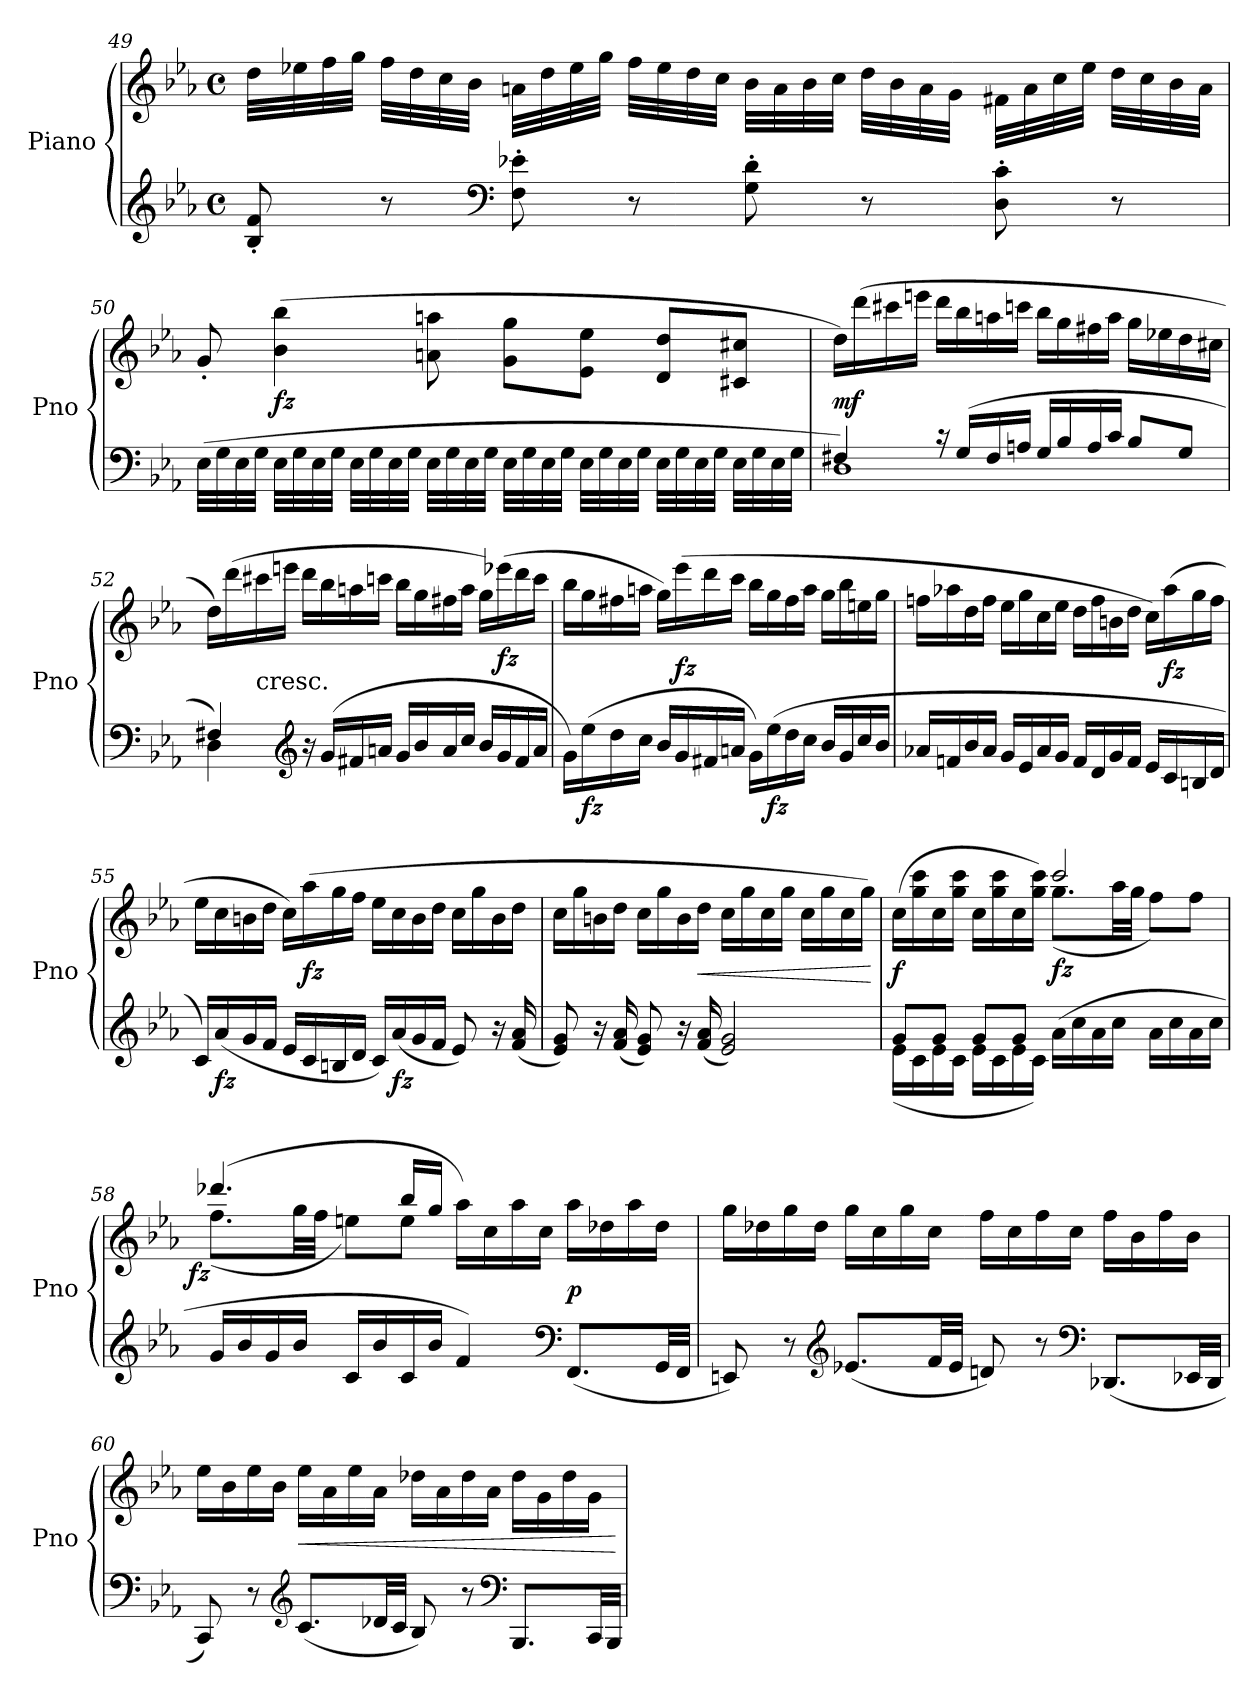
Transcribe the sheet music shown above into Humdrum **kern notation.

**kern	**kern	**dynam
*part1	*part1	*part1
*staff2	*staff1	*staff1/2
*I"Piano	*	*
*I'Pno	*	*
*clefG2	*clefG2	*
*k[b-e-a-]	*k[b-e-a-]	*
*E-:	*E-:	*
*M4/4	*M4/4	*
*met(c)	*met(c)	*
=49	=49	=49
8B-' 8f'	32ddLLL	.
.	32ee-X	.
.	32ff	.
.	32ggJJJ	.
8r	32ffLLL	.
.	32dd	.
.	32cc	.
.	32b-JJJ	.
*clefF4	*	*
8F' 8e-X'	32anLLL	.
.	32dd	.
.	32ee-	.
.	32ggJJJ	.
8r	32ffLLL	.
.	32ee-	.
.	32dd	.
.	32ccJJJ	.
8G' 8d'	32b-LLL	.
.	32a	.
.	32b-	.
.	32ccJJJ	.
8r	32dd\LLL	.
.	32b-\	.
.	32a\	.
.	32g\JJJ	.
8D' 8c'	32f#XLLL	.
.	32a	.
.	32cc	.
.	32ee-JJJ	.
8r	32ddLLL	.
.	32cc	.
.	32b-	.
.	32aJJJ	.
!!LO:LB:g=z
=50	=50	=50
(32E-LLL	8g'	.
32G	.	.
32E-	.	.
32GJJJ	.	.
32E-LLL	(4b- 4bb-	fz
32G	.	.
32E-	.	.
32GJJJ	.	.
32E-LLL	.	.
32G	.	.
32E-	.	.
32GJJJ	.	.
32E-LLL	8an 8aan	.
32G	.	.
32E-	.	.
32GJJJ	.	.
32E-LLL	8g 8ggL	.
32G	.	.
32E-	.	.
32GJJJ	.	.
32E-LLL	8e- 8ee-J	.
32G	.	.
32E-	.	.
32GJJJ	.	.
32E-LLL	8d 8ddL	.
32G	.	.
32E-	.	.
32GJJJ	.	.
32E-LLL	8c#X 8cc#XJ	.
32G	.	.
32E-	.	.
32GJJJ	.	.
=51	=51	=51
*^	*	*
4F#X)	1D	16ddLL)	mf
.	.	(16ddd	.
.	.	16ccc#X	.
.	.	16eeenJJ	.
16rc	.	16dddLL	.
(16GLL	.	16bb-	.
16F#	.	16aan	.
16AnJJ	.	16cccnJJ	.
16GLL	.	16bb-LL	.
16B-	.	16gg	.
16A	.	16ff#X	.
16cJJ	.	16aaJJ	.
8B-L	.	16ggLL	.
.	.	16ee-X	.
8GJ	.	16dd	.
.	.	16cc#XJJ	.
!!LO:LB:g=z
=52	=52	=52	=52
4F#X)	4D	16ddLL)	.
.	.	(16ddd	.
!	!	!LO:TX:c:t=cresc.	!
.	.	16ccc#X	.
.	.	16eeenJJ	.
*clefG2	*	*	*
16r	2.ryy	16dddLL	.
(<16gLL	.	16bb-	.
16f#X	.	16aan	.
16anJJ	.	16cccnJJ	.
16gLL	.	16bb-LL	.
16b-	.	16gg	.
16a	.	16ff#X	.
16ccJJ	.	16aaJJ	.
16b-LL	.	16ggLL)	.
16g	.	(16eee-X	fz
16f#	.	16ddd	.
16aJJ	.	16cccJJ	.
*v	*v	*	*
=53	=53	=53
16gLL)	16bb-LL	.
!	!	!LO:DY:b=2
(<16ee-	16gg	fz
16dd	16ff#X	.
16ccJJ	16aanJJ	.
16b-LL	16ggLL)	.
16g	(16eee-	fz
16f#X	16ddd	.
16anJJ	16cccJJ	.
16gLL)	16bb-LL	.
!	!	!LO:DY:b=2
(<16ee-	16gg	fz
16dd	16ff#	.
16ccJJ	16aaJJ	.
16b-LL	16ggLL	.
16g	16bb-	.
16cc	16een	.
16b-JJ	16ggJJ	.
=54	=54	=54
16a-XLL	16ffnLL	.
16fn	16aa-X	.
16b-	16dd	.
16a-JJ	16ffJJ	.
16gLL	16ee-LL	.
16e-	16gg	.
16a-	16cc	.
16gJJ	16ee-JJ	.
16fLL	16ddLL	.
16d	16ff	.
16g	16bn	.
16fJJ	16ddJJ	.
16e-LL	16ccLL)	.
16c	(16aa-	fz
16Bn	16gg	.
16dJJ	16ffJJ	.
!!LO:LB:g=z
=55	=55	=55
16cLL)	16ee-LL	.
!	!	!LO:DY:b=2
(16a-	16cc	fz
16g	16bn	.
16fJJ	16ddJJ	.
16e-LL	16ccLL)	.
16c	(16aa-	fz
16Bn	16gg	.
16dJJ	16ffJJ	.
16cLL)	16ee-LL	.
!	!	!LO:DY:b=2
(16a-	16cc	fz
16g	16b	.
16fJJ	16ddJJ	.
8e-)	16ccLL	.
.	16gg	.
16r	16b	.
(16f 16a-	16ddJJ	.
=56	=56	=56
8e- 8g)	16ccLL	.
.	16gg	.
16r	16bn	.
(16f 16a-	16ddJJ	.
8e- 8g)	16ccLL	.
.	16gg	.
16r	16b	.
(16f 16a-	16ddJJ	<
2e- 2g)	16ccLL	.
.	16gg	.
.	16cc	.
.	16ggJJ	.
.	16ccLL	.
.	16gg	.
.	16cc	.
.	16ggJJ)	.
.	.	[
=57	=57	=57
*^	*^	*
8gL	(16e-LL	(16ccLL	2ryy	f
.	16c	16gg 16ccc	.	.
8gJ	16e-	16cc	.	.
.	16cJJ	16gg 16cccJJ	.	.
8gL	16e-LL	16ccLL	.	.
.	16c	16gg 16ccc	.	.
8gJ	16e-	16cc	.	.
.	16cJJ)	16gg 16cccJJ)	.	.
(<16a-LL	2ryy	2ccc	(8.ggL	fz
16cc	.	.	.	.
16a-	.	.	.	.
16ccJJ	.	.	32aa-LL	.
.	.	.	32ggJJJ	.
16a-LL	.	.	8ffL)	.
16cc	.	.	.	.
16a-	.	.	8ffJ	.
16ccJJ	.	.	.	.
*v	*v	*	*	*
!!LO:LB:g=z	!!
=58	=58	=58	=58
!	!	!	!LO:DY:rj
16gLL	(4.ddd-X	(8.ffL	fz
16b-	.	.	.
16g	.	.	.
16b-JJ	.	32ggLL	.
.	.	32ffJJJ	.
16cLL	.	8eenL)	.
16b-	.	.	.
16c	16bb-LL	8eeJ	.
16b-JJ	16ggJJ	.	.
4f)	16aa-LL)	2ryy	.
.	16cc	.	.
.	16aa-	.	.
.	16ccJJ	.	.
*clefF4	*	*	*
(8.FFL	16aa-LL	.	p
.	16dd-X	.	.
.	16aa-	.	.
32GGLL	16dd-JJ	.	.
32FFJJJ	.	.	.
*	*v	*v	*
=59	=59	=59
8EEn)	16ggLL	.
.	16dd-X	.
8r	16gg	.
.	16dd-JJ	.
*clefG2	*	*
(8.e-XL	16ggLL	.
.	16cc	.
.	16gg	.
32fLL	16ccJJ	.
32e-JJJ	.	.
8dn)	16ffLL	.
.	16cc	.
8r	16ff	.
.	16ccJJ	.
*clefF4	*	*
(8.DD-XL	16ffLL	.
.	16b-	.
.	16ff	.
32EE-XLL	16b-JJ	.
32DD-JJJ	.	.
=60	=60	=60
8CC)	16ee-LL	.
.	16b-	.
8r	16ee-	.
.	16b-JJ	.
*clefG2	*	*
(8.cL	16ee-LL	<
.	16a-	.
.	16ee-	.
32d-XLL	16a-JJ	.
32cJJJ	.	.
8B-)	16dd-XLL	.
.	16a-	.
8r	16dd-	.
.	16a-JJ	.
*clefF4	*	*
8.BBB-L	16dd-LL	.
.	16g	.
.	16dd-	.
32CCLL	16gJJ	.
32BBB-JJJ	.	.
.	.	[
=	=	=
*-	*-	*-
